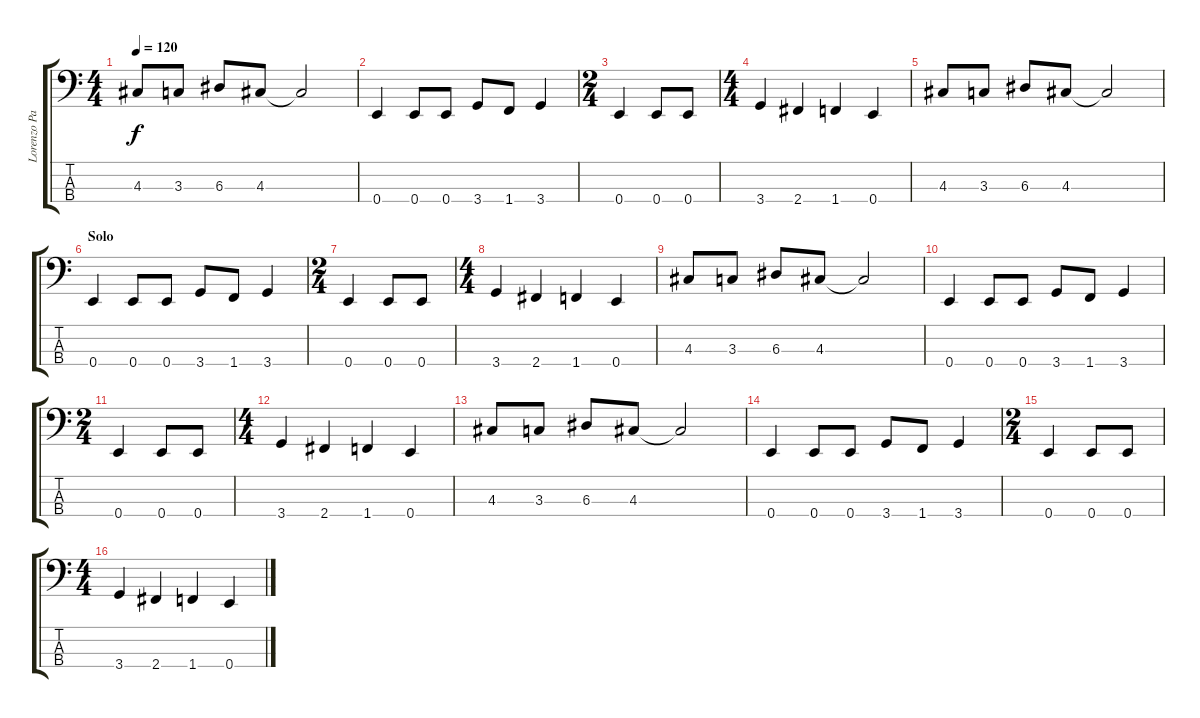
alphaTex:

\track ("Lorenzo Partida" "Lorenzo Pa") {instrument electricbasspick}
\staff {score tabs}
\tuning (G2 D2 A1 E1) {hide}
\ts (4 4)
\tempo 120
\clef f4
\ks c
4.3.8{dy f} 3.3.8 6.3.8 4.3.8 4.3{t}.2 |
0.4.4 0.4.8 0.4.8 3.4.8 1.4.8 3.4.4 |
\ts (2 4)
0.4.4 0.4.8 0.4.8 |
\ts (4 4)
3.4.4 2.4.4 1.4.4 0.4.4 |
4.3.8 3.3.8 6.3.8 4.3.8 4.3{t}.2 |
\section ("" "Solo")
0.4.4 0.4.8 0.4.8 3.4.8 1.4.8 3.4.4 |
\ts (2 4)
0.4.4 0.4.8 0.4.8 |
\ts (4 4)
3.4.4 2.4.4 1.4.4 0.4.4 |
4.3.8 3.3.8 6.3.8 4.3.8 4.3{t}.2 |
0.4.4 0.4.8 0.4.8 3.4.8 1.4.8 3.4.4 |
\ts (2 4)
0.4.4 0.4.8 0.4.8 |
\ts (4 4)
3.4.4 2.4.4 1.4.4 0.4.4 |
4.3.8 3.3.8 6.3.8 4.3.8 4.3{t}.2 |
0.4.4 0.4.8 0.4.8 3.4.8 1.4.8 3.4.4 |
\ts (2 4)
0.4.4 0.4.8 0.4.8 |
\ts (4 4)
3.4.4 2.4.4 1.4.4 0.4.4
